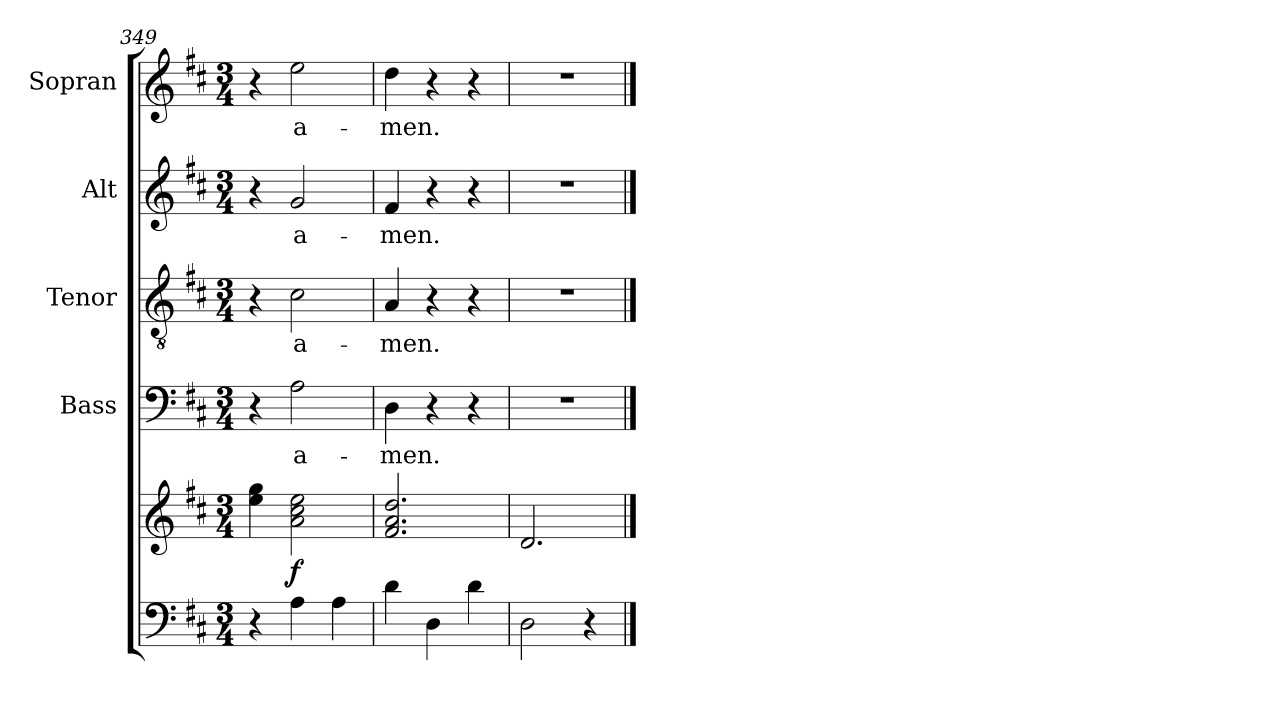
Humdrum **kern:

**kern	**kern	**dynam	**kern	**text	**kern	**text	**kern	**text	**kern	**text
*part5	*part5	*part5	*part4	*part4	*part3	*part3	*part2	*part2	*part1	*part1
*staff6	*staff5	*staff5/6	*staff4	*staff4	*staff3	*staff3	*staff2	*staff2	*staff1	*staff1
*	*	*	*I"Bass	*	*I"Tenor	*	*I"Alt	*	*I"Sopran	*
*	*	*	*I'B.	*	*I'T.	*	*I'A.	*	*I'S.	*
*clefF4	*clefG2	*	*clefF4	*	*clefGv2	*	*clefG2	*	*clefG2	*
*k[f#c#]	*k[f#c#]	*	*k[f#c#]	*	*k[f#c#]	*	*k[f#c#]	*	*k[f#c#]	*
*D:	*D:	*	*D:	*	*D:	*	*D:	*	*D:	*
*M3/4	*M3/4	*	*M3/4	*	*M3/4	*	*M3/4	*	*M3/4	*
=349	=349	=349	=349	=349	=349	=349	=349	=349	=349	=349
4r	4ee\ 4gg\	.	4r	.	4r	.	4r	.	4r	.
!	!	!LO:DY:b	!	!LO:LY:b	!	!LO:LY:b	!	!LO:LY:b	!	!LO:LY:b
4A\	2a\ 2cc#\ 2ee\	f	2A\	a-	2c#\	a-	2g/	a-	2ee\	a-
4A\	.	.	.	.	.	.	.	.	.	.
=350	=350	=350	=350	=350	=350	=350	=350	=350	=350	=350
!	!	!	!	!LO:LY:b	!	!LO:LY:b	!	!LO:LY:b	!	!LO:LY:b
4d\	2.f#/ 2.a/ 2.dd/	.	4D\	-men.	4A/	-men.	4f#/	-men.	4dd\	-men.
4D\	.	.	4r	.	4r	.	4r	.	4r	.
4d\	.	.	4r	.	4r	.	4r	.	4r	.
=351	=351	=351	=351	=351	=351	=351	=351	=351	=351	=351
2D\	2.d/	.	2.r	.	2.r	.	2.r	.	2.r	.
4r	.	.	.	.	.	.	.	.	.	.
==	==	==	==	==	==	==	==	==	==	==
*-	*-	*-	*-	*-	*-	*-	*-	*-	*-	*-
